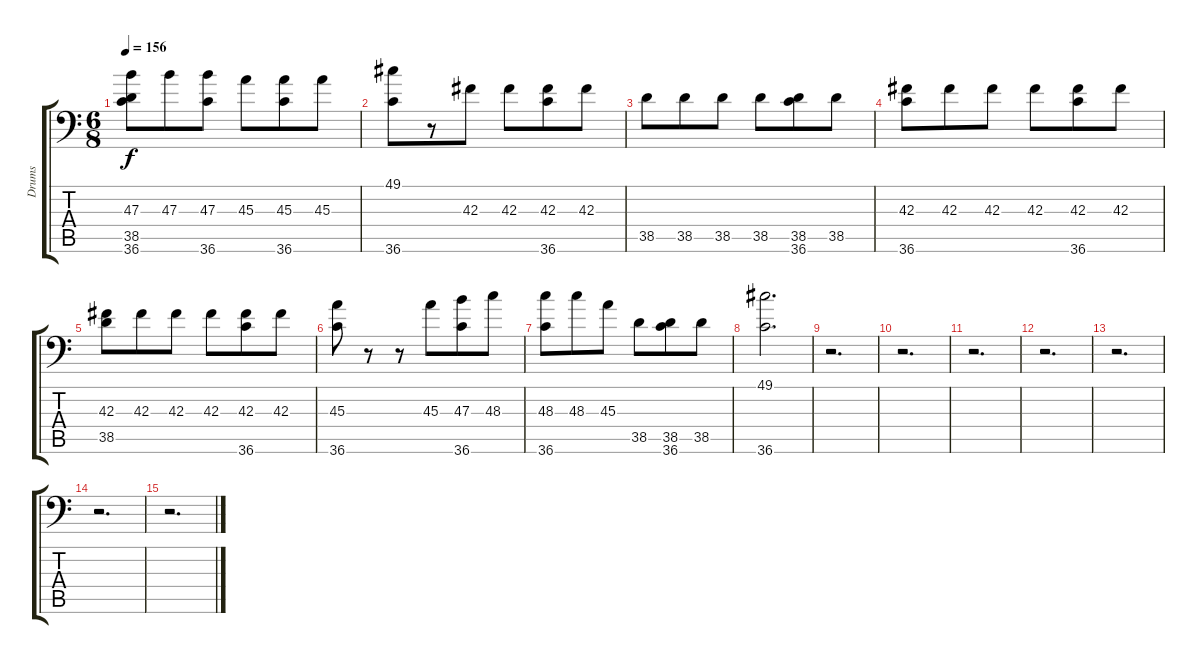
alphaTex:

\track ("Drums" "Drums") {instrument acousticgrandpiano}
\staff {score tabs}
\tuning (C-1 C-1 C-1 C-1 C-1 C-1) {hide}
\ts (6 8)
\tempo 156
\clef f4
\ks c
(47.3 38.5 36.6).8{dy f} 47.3.8 (47.3 36.6).8 45.3.8 (45.3 36.6).8 45.3.8 |
(49.1 36.6).8 r.8 42.3.8 42.3.8 (42.3 36.6).8 42.3.8 |
38.5.8 38.5.8 38.5.8 38.5.8 (38.5 36.6).8 38.5.8 |
(42.3 36.6).8 42.3.8 42.3.8 42.3.8 (42.3 36.6).8 42.3.8 |
(42.3 38.5).8 42.3.8 42.3.8 42.3.8 (42.3 36.6).8 42.3.8 |
(45.3 36.6).8 r.8 r.8 45.3.8 (47.3 36.6).8 48.3.8 |
(48.3 36.6).8 48.3.8 45.3.8 38.5.8 (38.5 36.6).8 38.5.8 |
(49.1 36.6).2{d} |
r.2{d} |
r.2{d} |
r.2{d} |
r.2{d} |
r.2{d} |
r.2{d} |
r.2{d}
